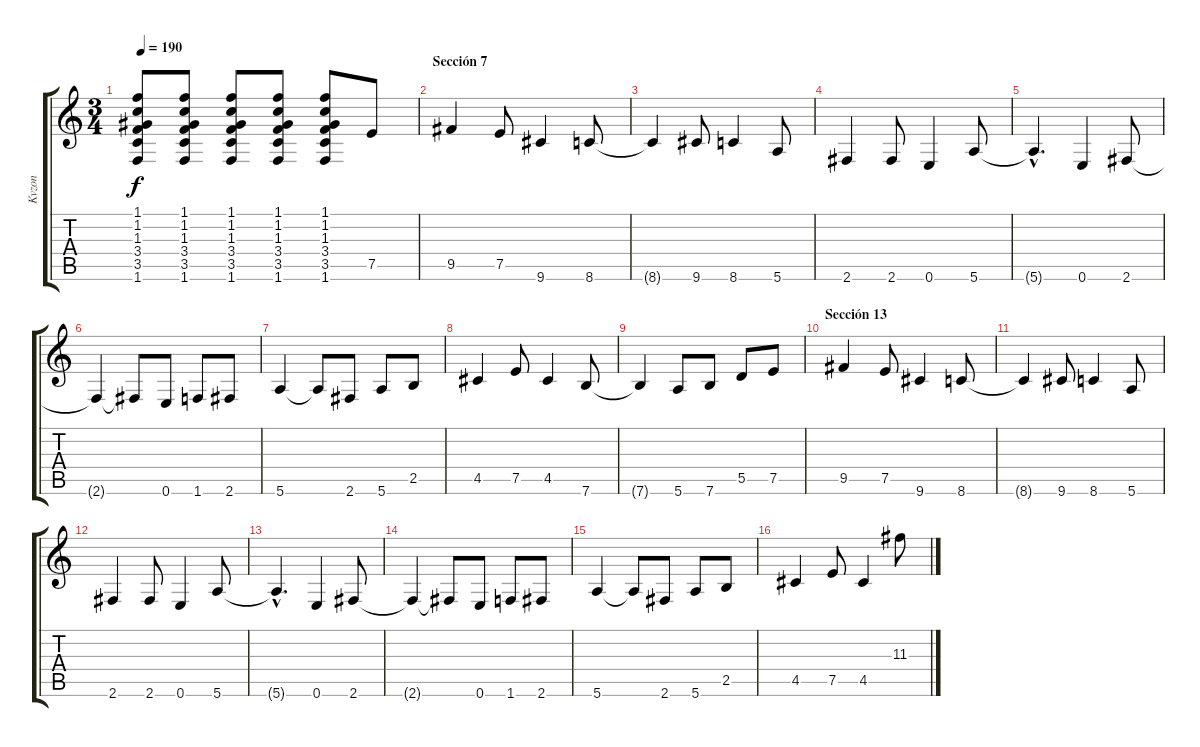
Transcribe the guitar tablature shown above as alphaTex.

\track ("Kvzon" "Kvzon") {instrument overdrivenguitar}
\staff {score tabs}
\tuning (E4 B3 G3 D3 A2 E2) {hide}
\ts (3 4)
\tempo 190
\clef g2
\ks c
(1.1 1.2 1.3 3.4 3.5 1.6).8{dy f} (1.1 1.2 1.3 3.4 3.5 1.6).8 (1.1 1.2 1.3 3.4 3.5 1.6).8 (1.1 1.2 1.3 3.4 3.5 1.6).8 (1.1 1.2 1.3 3.4 3.5 1.6).8 7.5.8 |
\section ("" "Sección 7")
9.5.4 7.5.8 9.6.4 8.6.8 |
8.6{t}.4 9.6.8 8.6.4 5.6.8 |
2.6.4 2.6.8 0.6.4 5.6.8 |
5.6{hac t}.4{d} 0.6.4 2.6.8 |
2.6{t}.4 2.6{t}.8 0.6.8 1.6.8 2.6.8 |
5.6.4 5.6{t}.8 2.6.8 5.6.8 2.5.8 |
4.5.4 7.5.8 4.5.4 7.6.8 |
7.6{t}.4 5.6.8 7.6.8 5.5.8 7.5.8 |
\section ("" "Sección 13")
9.5.4 7.5.8 9.6.4 8.6.8 |
8.6{t}.4 9.6.8 8.6.4 5.6.8 |
2.6.4 2.6.8 0.6.4 5.6.8 |
5.6{hac t}.4{d} 0.6.4 2.6.8 |
2.6{t}.4 2.6{t}.8 0.6.8 1.6.8 2.6.8 |
5.6.4 5.6{t}.8 2.6.8 5.6.8 2.5.8 |
4.5.4 7.5.8 4.5.4 11.3.8{volume 14}
